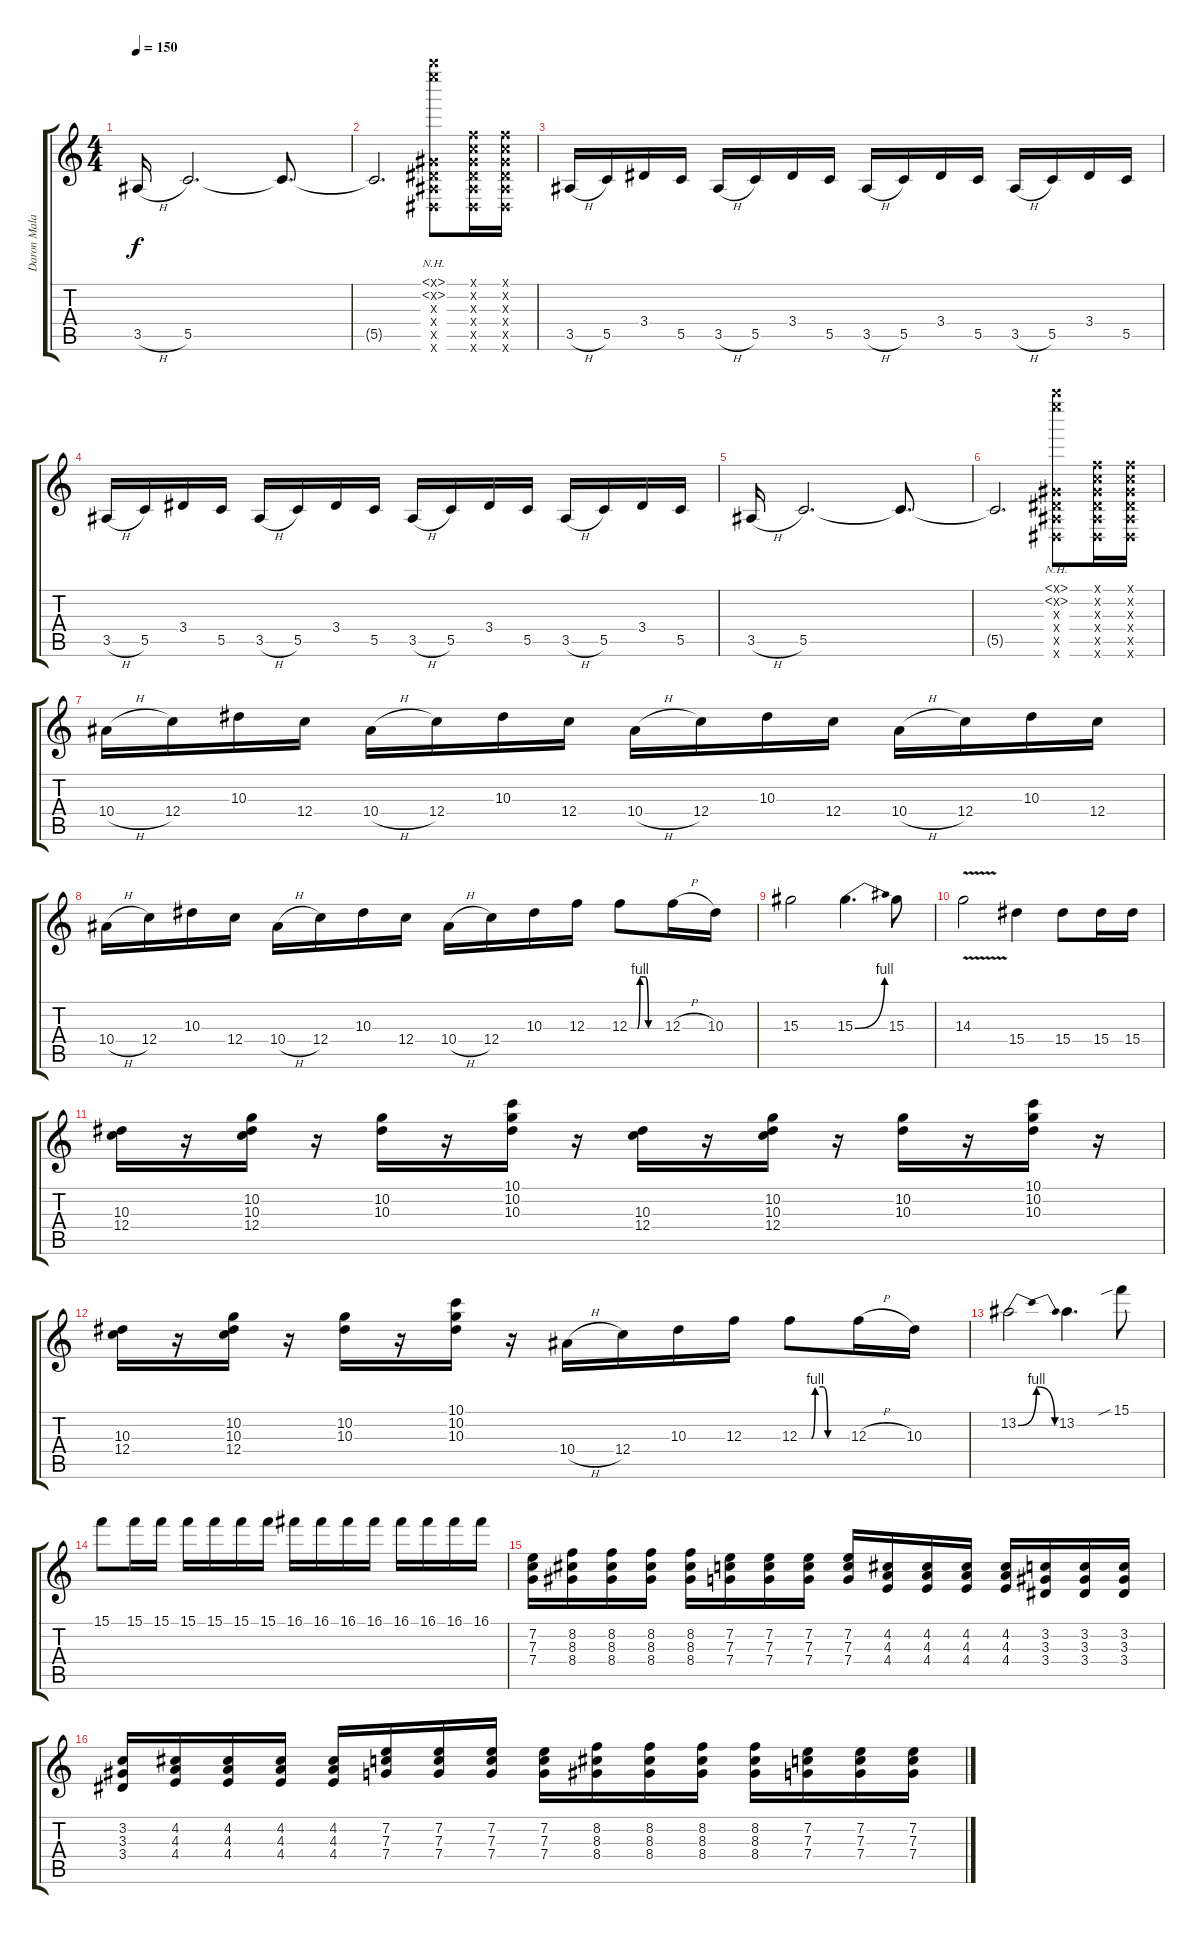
\track ("Daron Malakian" "Daron Mala") {instrument overdrivenguitar}
\staff {score tabs}
\tuning (D4 A3 F3 C3 G2 C2) {hide}
\ts (4 4)
\tempo 150
\clef g2
\ks c
3.5{h}.16{dy f} 5.5.2{d} 5.5{t}.8{d} |
5.5{t}.2{d} (3.1{nh x} 3.2{nh x} 3.3{x} 3.4{x} 3.5{x} 3.6{x}).8 (3.1{x} 3.2{x} 3.3{x} 3.4{x} 3.5{x} 3.6{x}).16 (3.1{x} 3.2{x} 3.3{x} 3.4{x} 3.5{x} 3.6{x}).16 |
3.5{h}.16{volume 16 instrument electricguitarmuted} 5.5.16 3.4.16 5.5.16 3.5{h}.16 5.5.16 3.4.16 5.5.16 3.5{h}.16 5.5.16 3.4.16 5.5.16 3.5{h}.16 5.5.16 3.4.16 5.5.16 |
3.5{h}.16 5.5.16 3.4.16 5.5.16 3.5{h}.16 5.5.16 3.4.16 5.5.16 3.5{h}.16 5.5.16 3.4.16 5.5.16 3.5{h}.16 5.5.16 3.4.16 5.5.16 |
3.5{h}.16 5.5.2{d} 5.5{t}.8{d} |
5.5{t}.2{d} (3.1{nh x} 3.2{nh x} 3.3{x} 3.4{x} 3.5{x} 3.6{x}).8{instrument distortionguitar} (3.1{x} 3.2{x} 3.3{x} 3.4{x} 3.5{x} 3.6{x}).16 (3.1{x} 3.2{x} 3.3{x} 3.4{x} 3.5{x} 3.6{x}).16 |
10.4{h}.16 12.4.16 10.3.16 12.4.16 10.4{h}.16 12.4.16 10.3.16 12.4.16 10.4{h}.16 12.4.16 10.3.16 12.4.16 10.4{h}.16 12.4.16 10.3.16 12.4.16 |
10.4{h}.16 12.4.16 10.3.16 12.4.16 10.4{h}.16 12.4.16 10.3.16 12.4.16 10.4{h}.16 12.4.16 10.3.16 12.3.16 12.3{be (custom 0 0 15 0 20 4 30 4 36 0 60 0)}.8 12.3{h}.16 10.3.16 |
15.3.2 15.3{be (bend 0 0 60 4)}.4{d} 15.3.8 |
14.3{v}.2 15.4.4 15.4.8 15.4.16 15.4.16 |
(10.3 12.4).16 r.16 (10.2 10.3 12.4).16 r.16 (10.2 10.3).16 r.16 (10.1 10.2 10.3).16 r.16 (10.3 12.4).16 r.16 (10.2 10.3 12.4).16 r.16 (10.2 10.3).16 r.16 (10.1 10.2 10.3).16 r.16 |
(10.3 12.4).16 r.16 (10.2 10.3 12.4).16 r.16 (10.2 10.3).16 r.16 (10.1 10.2 10.3).16 r.16 10.4{h}.16 12.4.16 10.3.16 12.3.16 12.3{be (custom 0 0 15 0 20 4 30 4 36 0 60 0)}.8 12.3{h}.16 10.3.16 |
13.2{be (bendrelease 0 0 10 4 37 4 60 0)}.2 13.2.4{d} 15.1{sib}.8 |
15.1.8 15.1.16 15.1.16 15.1.16 15.1.16 15.1.16 15.1.16 16.1.16 16.1.16 16.1.16 16.1.16 16.1.16 16.1.16 16.1.16 16.1.16 |
(7.2 7.3 7.4).16 (8.2 8.3 8.4).16 (8.2 8.3 8.4).16 (8.2 8.3 8.4).16 (8.2 8.3 8.4).16 (7.2 7.3 7.4).16 (7.2 7.3 7.4).16 (7.2 7.3 7.4).16 (7.2 7.3 7.4).16 (4.2 4.3 4.4).16 (4.2 4.3 4.4).16 (4.2 4.3 4.4).16 (4.2 4.3 4.4).16 (3.2 3.3 3.4).16 (3.2 3.3 3.4).16 (3.2 3.3 3.4).16 |
(3.2 3.3 3.4).16 (4.2 4.3 4.4).16 (4.2 4.3 4.4).16 (4.2 4.3 4.4).16 (4.2 4.3 4.4).16 (7.2 7.3 7.4).16 (7.2 7.3 7.4).16 (7.2 7.3 7.4).16 (7.2 7.3 7.4).16 (8.2 8.3 8.4).16 (8.2 8.3 8.4).16 (8.2 8.3 8.4).16 (8.2 8.3 8.4).16 (7.2 7.3 7.4).16 (7.2 7.3 7.4).16 (7.2 7.3 7.4).16
